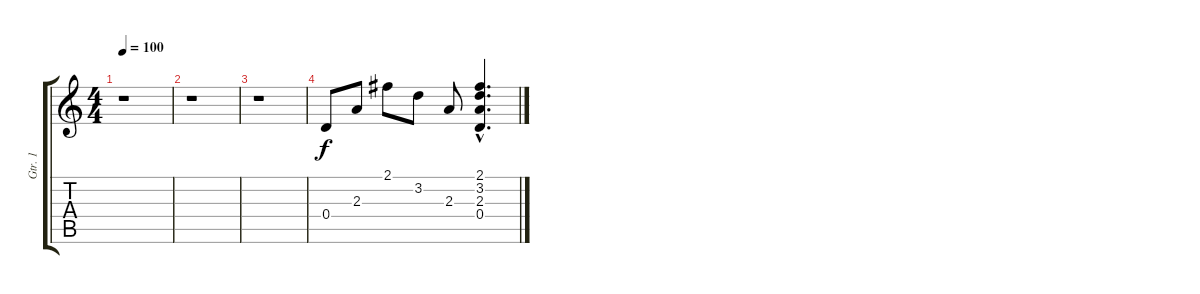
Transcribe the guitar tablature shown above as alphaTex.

\track ("Gtr. 1" "Gtr. 1") {instrument acousticguitarsteel}
\staff {score tabs}
\tuning (E4 B3 G3 D3 A2 E2) {hide}
\ts (4 4)
\tempo 100
\clef g2
\ks c
r.1{dy f} |
r.1 |
r.1 |
0.4.8 2.3.8 2.1.8 3.2.8 2.3.8 (2.1{hac} 3.2{hac} 2.3{hac} 0.4{hac}).4{d}
